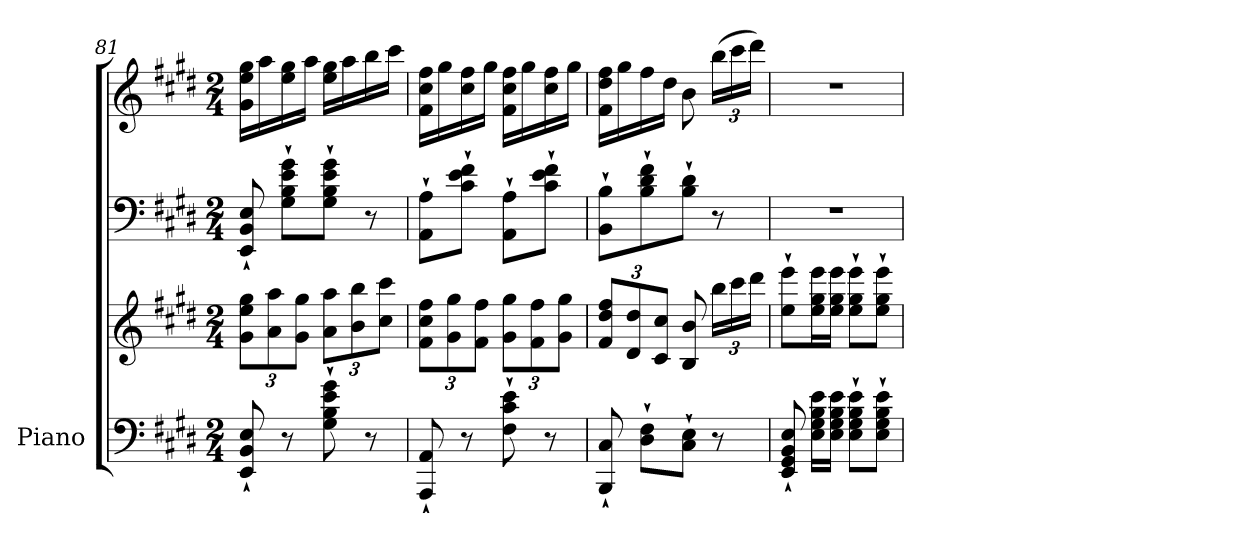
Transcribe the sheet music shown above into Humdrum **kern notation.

**kern	**kern	**kern	**kern
*part1	*part1	*part1	*part1
*staff4	*staff3	*staff2	*staff1
*I"Piano	*	*	*
*I'Pno.	*	*	*
*clefF4	*clefG2	*clefF4	*clefG2
*k[f#c#g#d#]	*k[f#c#g#d#]	*k[f#c#g#d#]	*k[f#c#g#d#]
*M2/4	*M2/4	*M2/4	*M2/4
*	*Xbrackettup	*	*
=81	=81	=81	=81
8EE/` 8BB/` 8E/`	12g#\ 12ee\ 12gg#\L	8EE/` 8BB/` 8E/`	16g#\ 16ee\ 16gg#\LL
.	.	.	16aa\
.	12a\ 12aa\	.	.
8r	.	8G#\` 8B\` 8e\` 8g#\`L	16ee\ 16gg#\
.	12g#\ 12gg#\J	.	.
.	.	.	16aa\JJ
8G#\` 8B\` 8e\` 8g#\`	12a\ 12aa\L	8G#\` 8B\` 8e\` 8g#\`J	16ee\ 16gg#\LL
.	.	.	16aa\
.	12b\ 12bb\	.	.
8r	.	8r	16bb\
.	12cc#\ 12ccc#\J	.	.
.	.	.	16ccc#\JJ
=82	=82	=82	=82
8AAA/` 8AA/`	12f#\ 12cc#\ 12ff#\L	8AA\` 8A\`L	16f#\ 16cc#\ 16ff#\LL
.	.	.	16gg#\
.	12g#\ 12gg#\	.	.
8r	.	8c#\` 8e\` 8f#\`J	16cc#\ 16ff#\
.	12f#\ 12ff#\J	.	.
.	.	.	16gg#\JJ
8F#\` 8c#\` 8e\`	12g#\ 12gg#\L	8AA\` 8A\`L	16f#\ 16cc#\ 16ff#\LL
.	.	.	16gg#\
.	12f#\ 12ff#\	.	.
8r	.	8c#\` 8e\` 8f#\`J	16cc#\ 16ff#\
.	12g#\ 12gg#\J	.	.
.	.	.	16gg#\JJ
!!LO:LB:g=z
=83	=83	=83	=83
8BBB/` 8C#/`	12f#/ 12dd#/ 12ff#/L	8BB\` 8B\`L	16f#\ 16dd#\ 16ff#\LL
.	.	.	16gg#\
.	12d#/ 12dd#/	.	.
8D#\` 8F#\`L	.	8B\` 8d#\` 8f#\`	16ff#\
.	12c#/ 12cc#/J	.	.
.	.	.	16dd#\JJ
8C#\` 8E\`J	8B/ 8b/	8B\` 8d#\`J	8b\
*	*	*	*Xbrackettup
8r	24bb\LL	8r	(>24bb\LL
.	24ccc#\	.	24ccc#\
.	24ddd#\JJ	.	24ddd#\JJ)
=84	=84	=84	=84
8EE/` 8GG#/` 8BB/` 8E/`	8ee\` 8eee\`L	2r	2r
16E\ 16G#\ 16B\ 16e\LL	16ee\ 16gg#\ 16eee\L	.	.
16E\ 16G#\ 16B\ 16e\JJ	16ee\ 16gg#\ 16eee\JJ	.	.
8E\` 8G#\` 8B\` 8e\`L	8ee\` 8gg#\` 8eee\`L	.	.
8E\` 8G#\` 8B\` 8e\`J	8ee\` 8gg#\` 8eee\`J	.	.
=	=	=	=
*-	*-	*-	*-
